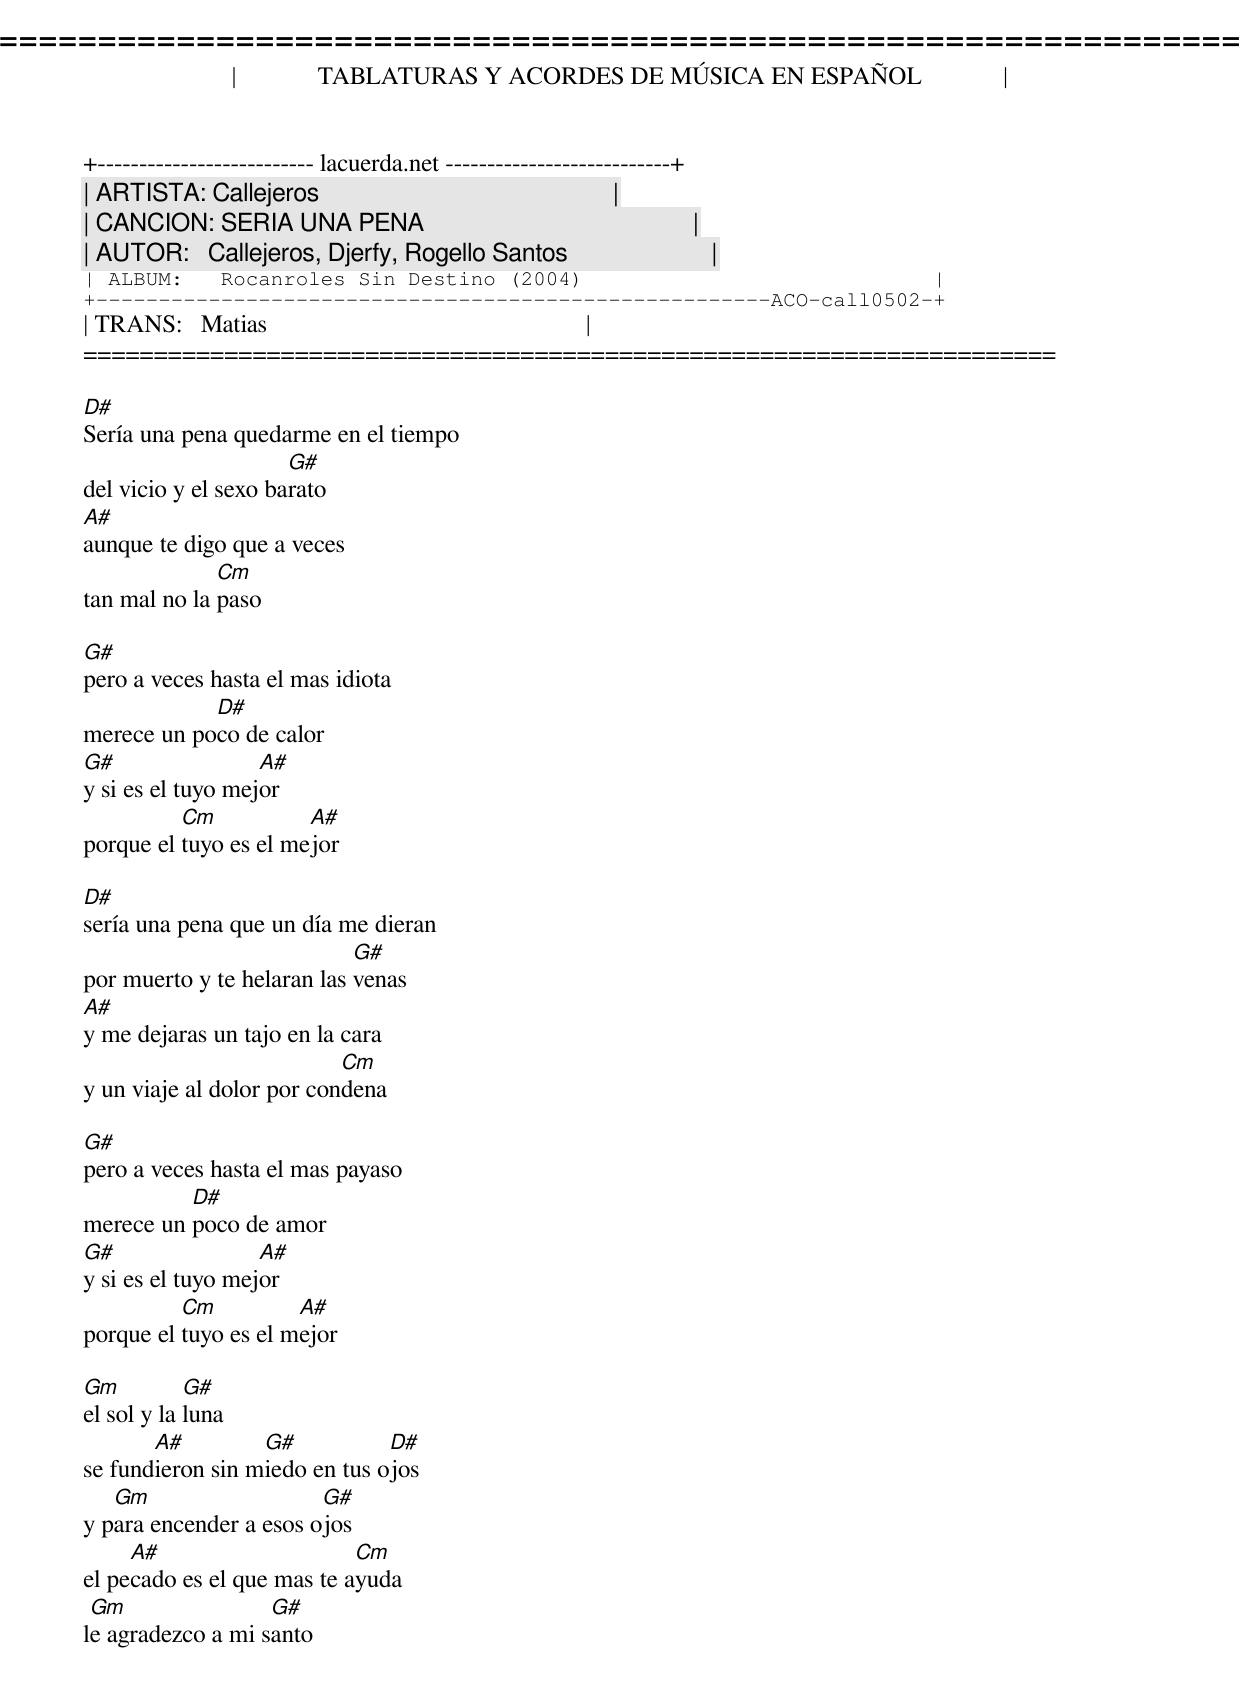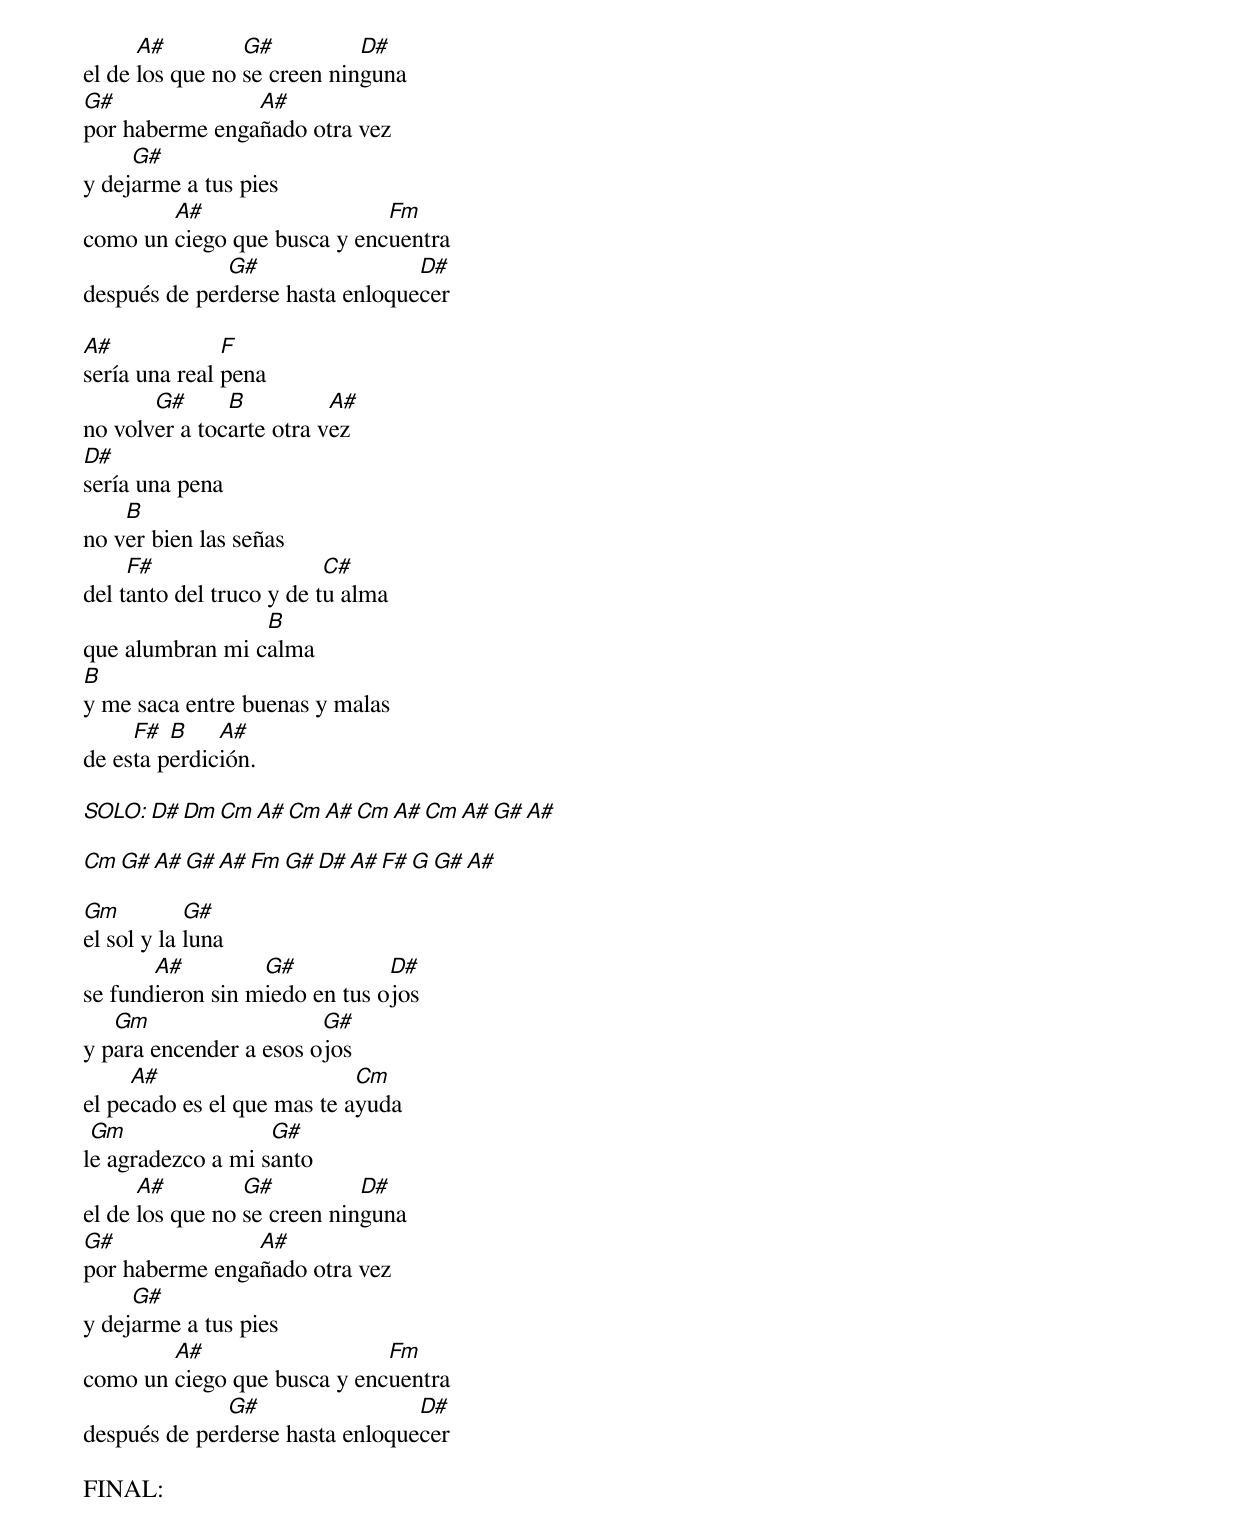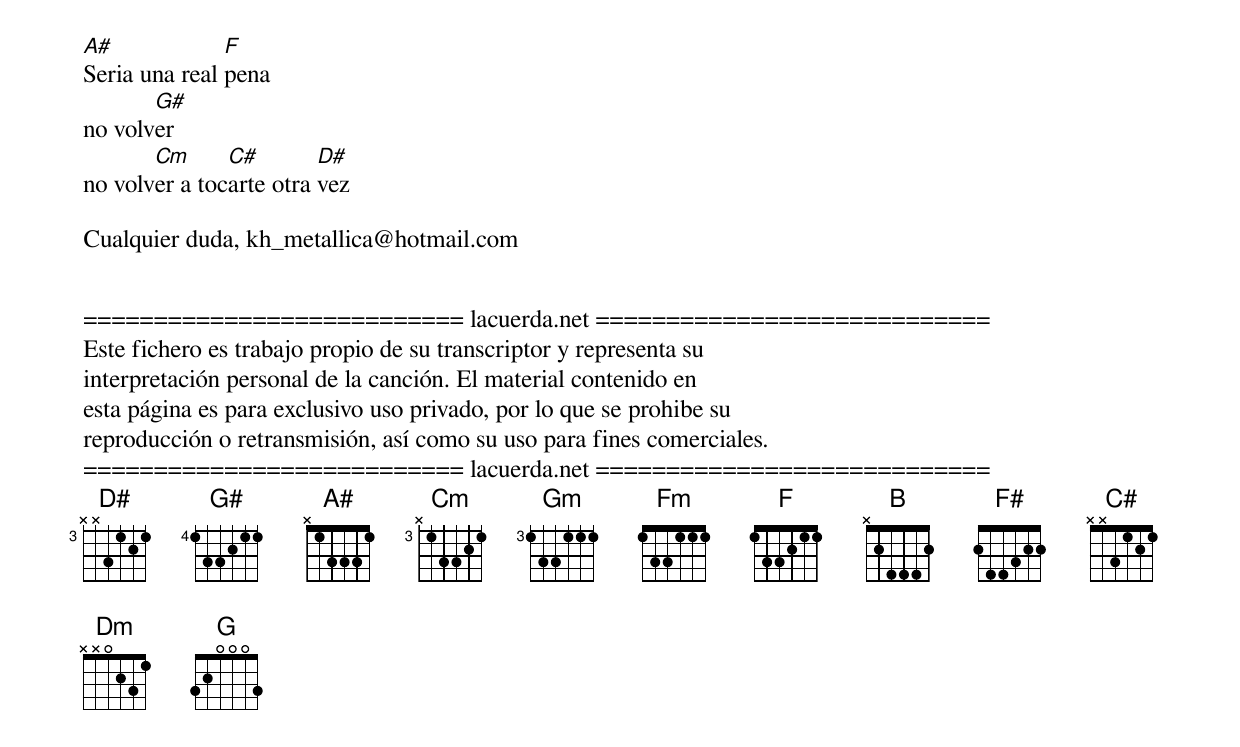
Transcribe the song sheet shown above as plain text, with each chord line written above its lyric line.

=====================================================================
|             TABLATURAS Y ACORDES DE MÚSICA EN ESPAÑOL             |
+-------------------------- lacuerda.net ---------------------------+
| ARTISTA: Callejeros                                               |
| CANCION: SERIA UNA PENA                                           |
| AUTOR:   Callejeros, Djerfy, Rogello Santos                       |
| ALBUM:   Rocanroles Sin Destino (2004)                            |
+------------------------------------------------------ACO-call0502-+
| TRANS:   Matias                                                   |
=====================================================================

D#
Sería una pena quedarme en el tiempo
                      G#
del vicio y el sexo barato
A#
aunque te digo que a veces
              Cm
tan mal no la paso

G#
pero a veces hasta el mas idiota
            D#
merece un poco de calor
G#                 A#
y si es el tuyo mejor
          Cm           A#
porque el tuyo es el mejor

D#
sería una pena que un día me dieran
                            G#
por muerto y te helaran las venas
A#
y me dejaras un tajo en la cara
                           Cm
y un viaje al dolor por condena

G#
pero a veces hasta el mas payaso
          D#
merece un poco de amor
G#                 A#
y si es el tuyo mejor
          Cm          A#
porque el tuyo es el mejor

Gm          G#
el sol y la luna
       A#         G#           D#
se fundieron sin miedo en tus ojos
   Gm                   G#
y para encender a esos ojos
     A#                     Cm
el pecado es el que mas te ayuda
 Gm                G#
le agradezco a mi santo
      A#         G#          D#
el de los que no se creen ninguna
G#              A#
por haberme engañado otra vez
     G#
y dejarme a tus pies
        A#                   Fm
como un ciego que busca y encuentra
              G#                 D#
después de perderse hasta enloquecer

A#             F
sería una real pena
       G#      B          A#
no volver a tocarte otra vez
D#
sería una pena
    B
no ver bien las señas
     F#                   C#
del tanto del truco y de tu alma
                 B
que alumbran mi calma
B
y me saca entre buenas y malas
     F#  B    A#
de esta perdición.

SOLO: D# Dm Cm A# Cm A# Cm A# Cm A# G# A#

      Cm G# A# G# A# Fm G# D# A# F# G G# A#

Gm          G#
el sol y la luna
       A#         G#           D#
se fundieron sin miedo en tus ojos
   Gm                   G#
y para encender a esos ojos
     A#                     Cm
el pecado es el que mas te ayuda
 Gm                G#
le agradezco a mi santo
      A#         G#          D#
el de los que no se creen ninguna
G#              A#
por haberme engañado otra vez
     G#
y dejarme a tus pies
        A#                   Fm
como un ciego que busca y encuentra
              G#                 D#
después de perderse hasta enloquecer

FINAL:
A#             F
Seria una real pena
       G#
no volver
       Cm      C#        D#
no volver a tocarte otra vez

Cualquier duda, kh_metallica@hotmail.com


=========================== lacuerda.net ============================
Este fichero es trabajo propio de su transcriptor y representa su
interpretación personal de la canción. El material contenido en
esta página es para exclusivo uso privado, por lo que se prohibe su
reproducción o retransmisión, así como su uso para fines comerciales.
=========================== lacuerda.net ============================
